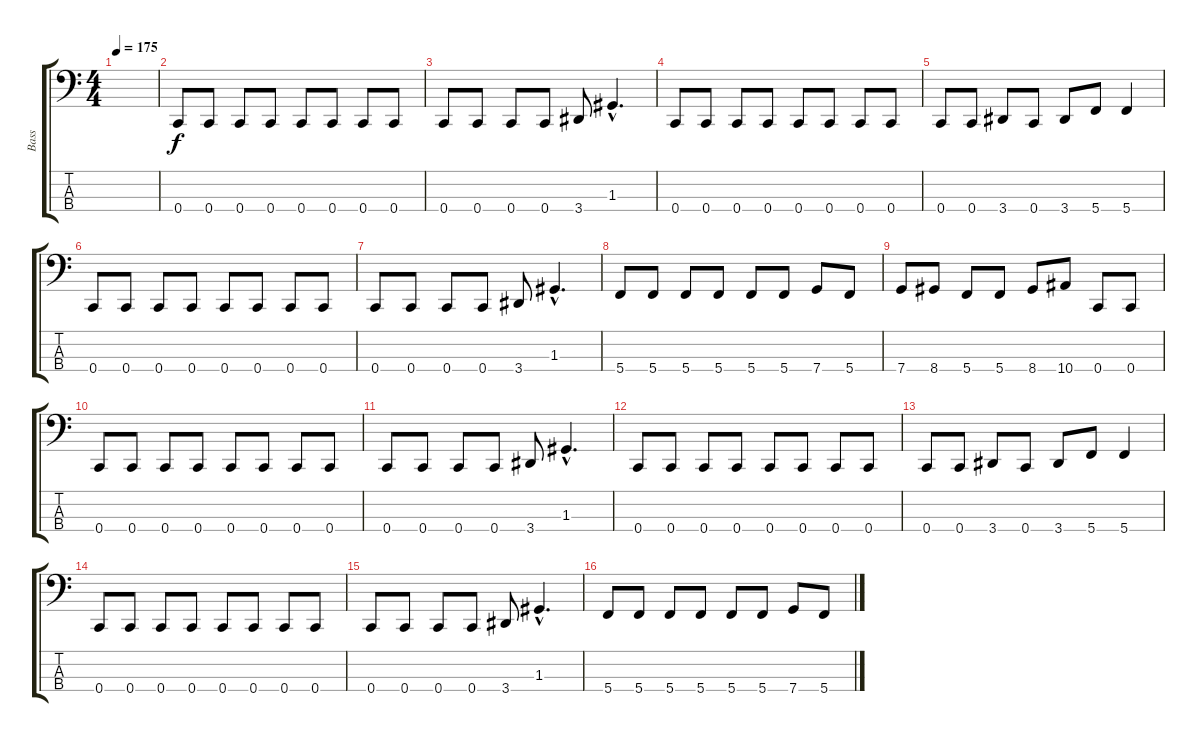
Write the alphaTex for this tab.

\track ("Bass" "Bass") {instrument electricbassfinger}
\staff {score tabs}
\tuning (F2 C2 G1 C1) {hide}
\ts (4 4)
\tempo 175
\clef f4
\ks c
|
0.4.8 0.4.8 0.4.8 0.4.8 0.4.8 0.4.8 0.4.8 0.4.8 |
0.4.8 0.4.8 0.4.8 0.4.8 3.4.8 1.3{hac}.4{d} |
0.4.8 0.4.8 0.4.8 0.4.8 0.4.8 0.4.8 0.4.8 0.4.8 |
0.4.8 0.4.8 3.4.8 0.4.8 3.4.8 5.4.8 5.4.4 |
0.4.8 0.4.8 0.4.8 0.4.8 0.4.8 0.4.8 0.4.8 0.4.8 |
0.4.8 0.4.8 0.4.8 0.4.8 3.4.8 1.3{hac}.4{d} |
5.4.8 5.4.8 5.4.8 5.4.8 5.4.8 5.4.8 7.4.8 5.4.8 |
7.4.8 8.4.8 5.4.8 5.4.8 8.4.8 10.4.8 0.4.8 0.4.8 |
0.4.8 0.4.8 0.4.8 0.4.8 0.4.8 0.4.8 0.4.8 0.4.8 |
0.4.8 0.4.8 0.4.8 0.4.8 3.4.8 1.3{hac}.4{d} |
0.4.8 0.4.8 0.4.8 0.4.8 0.4.8 0.4.8 0.4.8 0.4.8 |
0.4.8 0.4.8 3.4.8 0.4.8 3.4.8 5.4.8 5.4.4 |
0.4.8 0.4.8 0.4.8 0.4.8 0.4.8 0.4.8 0.4.8 0.4.8 |
0.4.8 0.4.8 0.4.8 0.4.8 3.4.8 1.3{hac}.4{d} |
5.4.8 5.4.8 5.4.8 5.4.8 5.4.8 5.4.8 7.4.8 5.4.8
